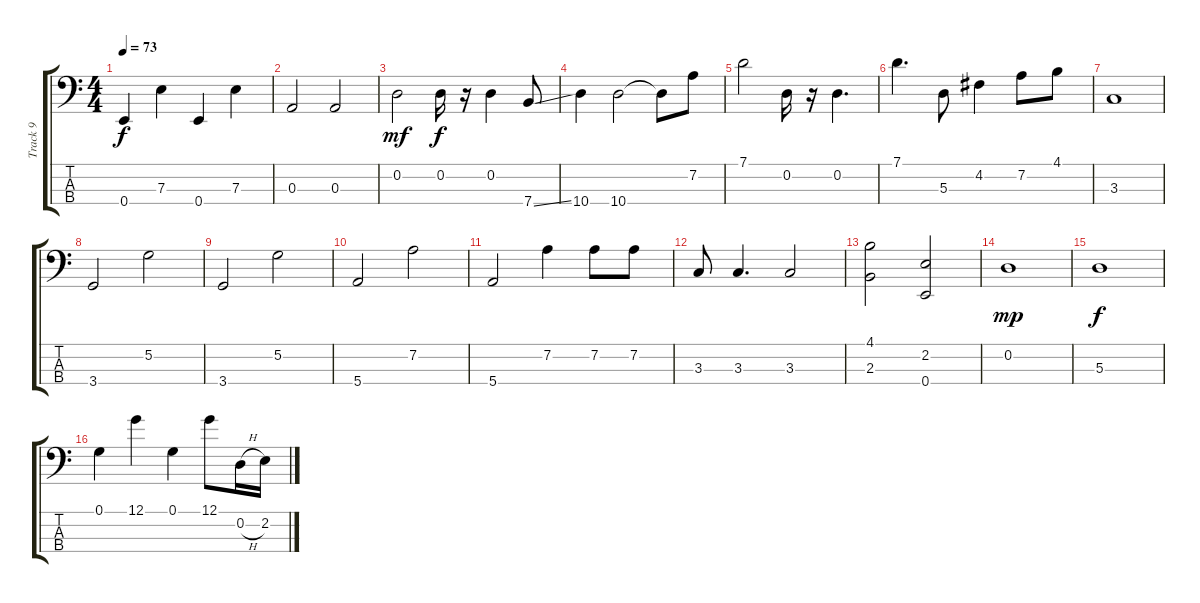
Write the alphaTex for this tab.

\track ("Track 9" "Track 9") {instrument electricbasspick}
\staff {score tabs}
\tuning (G2 D2 A1 E1) {hide}
\ts (4 4)
\tempo 73
\clef f4
\ks c
0.4.4{dy f} 7.3.4 0.4.4 7.3.4 |
0.3.2 0.3.2 |
0.2.2{dy mf} 0.2.16{dy f} r.16 0.2.4 7.4{ss}.8 |
10.4.4 10.4.2 10.4{t}.8 7.2.8 |
7.1.2 0.2.16 r.16 0.2.4{d} |
7.1.4{d} 5.3.8 4.2.4 7.2.8 4.1.8 |
3.3.1 |
3.4.2 5.2.2 |
3.4.2 5.2.2 |
5.4.2 7.2.2 |
5.4.2 7.2.4 7.2.8 7.2.8 |
3.3.8 3.3.4{d} 3.3.2 |
(4.1 2.3).2 (2.2 0.4).2 |
0.2.1{dy mp} |
5.3.1{dy f} |
0.1.4 12.1.4 0.1.4 12.1.8 0.2{h}.16 2.2.16
